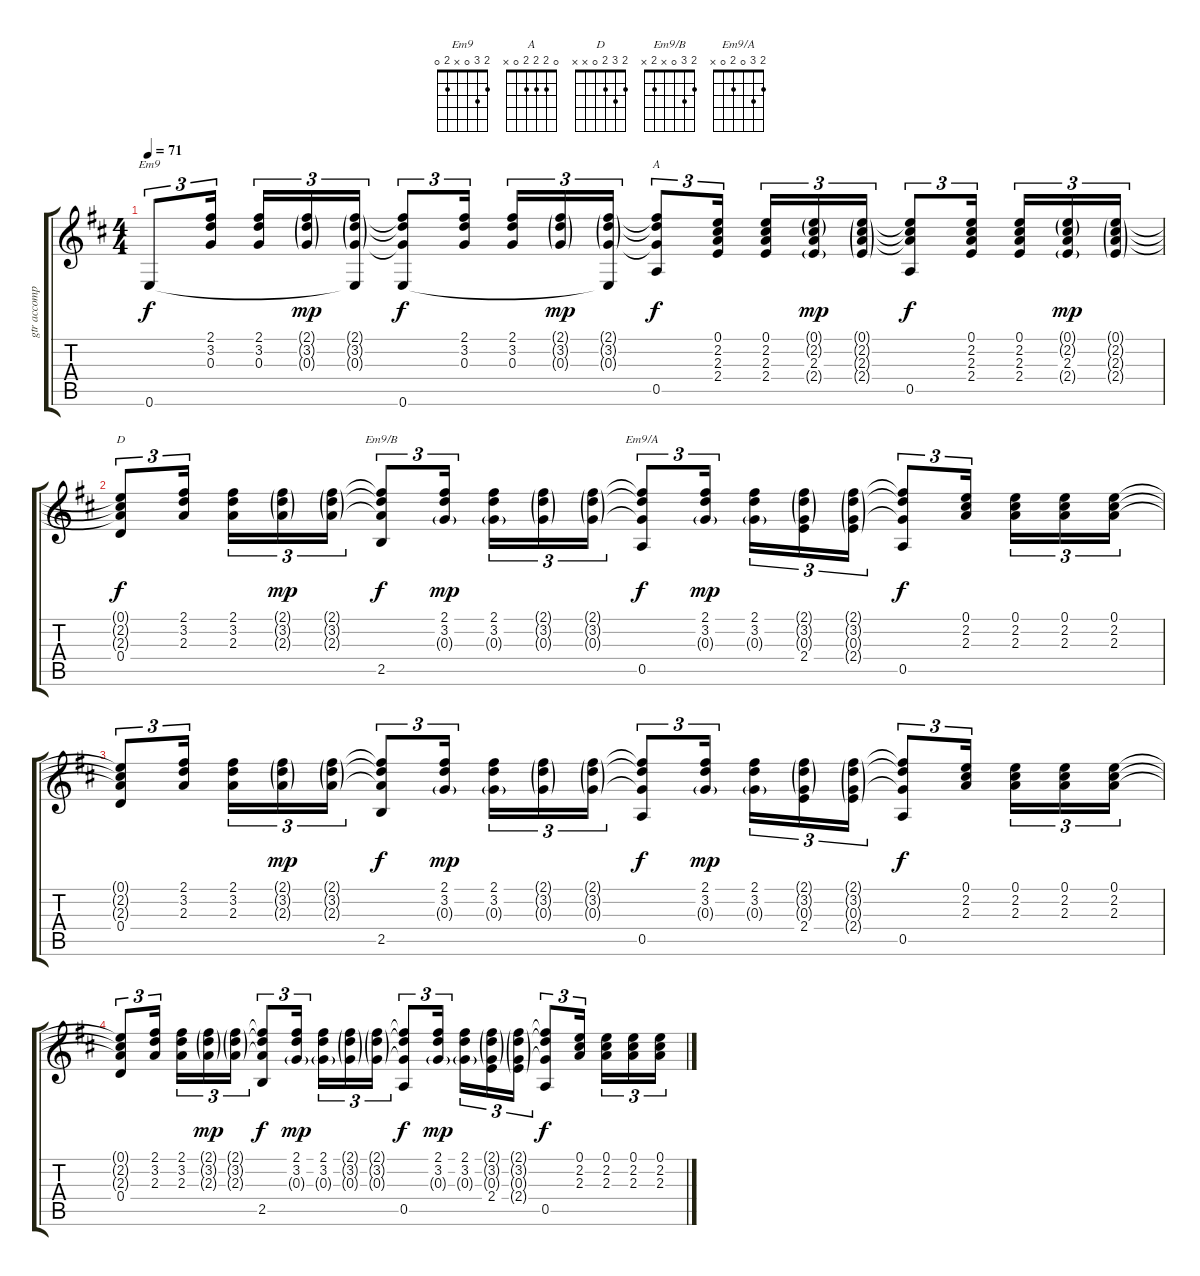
\track ("gtr accompagnement" "gtr accomp") {instrument acousticguitarnylon}
\staff {score tabs}
\tuning (E4 B3 G3 D3 A2 E2) {hide}
\chord ("Em9" 2 3 0 x 2 0)
\chord ("A" 0 2 2 2 0 x)
\chord ("D" 2 3 2 0 x x)
\chord ("Em9/B" 2 3 0 x 2 x)
\chord ("Em9/A" 2 3 0 2 0 x)
\ts (4 4)
\tempo 71
\clef g2
\ks d
0.6.8{tu (3 2) ch "Em9" dy f} (2.1 3.2 0.3).16{tu (3 2)} (2.1 3.2 0.3).16{tu (3 2)} (2.1{g} 3.2{g} 0.3{g}).16{tu (3 2) dy mp} (2.1{g} 3.2{g} 0.3{g} 0.6{t}).16{tu (3 2)} (2.1{t} 3.2{t} 0.3{t} 0.6).8{tu (3 2) dy f} (2.1 3.2 0.3).16{tu (3 2)} (2.1 3.2 0.3).16{tu (3 2)} (2.1{g} 3.2{g} 0.3{g}).16{tu (3 2) dy mp} (2.1{g} 3.2{g} 0.3{g} 0.6{t}).16{tu (3 2)} (2.1{t} 3.2{t} 0.3{t} 0.5).8{tu (3 2) ch "A" dy f} (0.1 2.2 2.3 2.4).16{tu (3 2)} (0.1 2.2 2.3 2.4).16{tu (3 2)} (0.1{g} 2.2{g} 2.3 2.4{g}).16{tu (3 2) dy mp} (0.1{g} 2.2{g} 2.3{g} 2.4{g}).16{tu (3 2)} (0.1{t} 2.2{t} 2.3{t} 0.5).8{tu (3 2) dy f} (0.1 2.2 2.3 2.4).16{tu (3 2)} (0.1 2.2 2.3 2.4).16{tu (3 2)} (0.1{g} 2.2{g} 2.3 2.4{g}).16{tu (3 2) dy mp} (0.1{g} 2.2{g} 2.3{g} 2.4{g}).16{tu (3 2)} |
(0.1{t} 2.2{t} 2.3{t} 0.4).8{tu (3 2) ch "D" dy f} (2.1 3.2 2.3).16{tu (3 2)} (2.1 3.2 2.3).16{tu (3 2)} (2.1{g} 3.2{g} 2.3{g}).16{tu (3 2) dy mp} (2.1{g} 3.2{g} 2.3{g}).16{tu (3 2)} (2.1{t} 3.2{t} 2.3{t} 2.5).8{tu (3 2) ch "Em9/B" dy f} (2.1 3.2 0.3{g}).16{tu (3 2) dy mp} (2.1 3.2 0.3{g}).16{tu (3 2)} (2.1{g} 3.2{g} 0.3{g}).16{tu (3 2)} (2.1{g} 3.2{g} 0.3{g}).16{tu (3 2)} (2.1{t} 3.2{t} 0.3{t} 0.5).8{tu (3 2) ch "Em9/A" dy f} (2.1 3.2 0.3{g}).16{tu (3 2) dy mp} (2.1 3.2 0.3{g}).16{tu (3 2)} (2.1{g} 3.2{g} 0.3{g} 2.4).16{tu (3 2)} (2.1{g} 3.2{g} 0.3{g} 2.4{g}).16{tu (3 2)} (2.1{t} 3.2{t} 0.3{t} 0.5).8{tu (3 2) dy f} (0.1 2.2 2.3).16{tu (3 2)} (0.1 2.2 2.3).16{tu (3 2)} (0.1 2.2 2.3).16{tu (3 2)} (0.1 2.2 2.3).16{tu (3 2)} |
(0.1{t} 2.2{t} 2.3{t} 0.4).8{tu (3 2)} (2.1 3.2 2.3).16{tu (3 2)} (2.1 3.2 2.3).16{tu (3 2)} (2.1{g} 3.2{g} 2.3{g}).16{tu (3 2) dy mp} (2.1{g} 3.2{g} 2.3{g}).16{tu (3 2)} (2.1{t} 3.2{t} 2.3{t} 2.5).8{tu (3 2) dy f} (2.1 3.2 0.3{g}).16{tu (3 2) dy mp} (2.1 3.2 0.3{g}).16{tu (3 2)} (2.1{g} 3.2{g} 0.3{g}).16{tu (3 2)} (2.1{g} 3.2{g} 0.3{g}).16{tu (3 2)} (2.1{t} 3.2{t} 0.3{t} 0.5).8{tu (3 2) dy f} (2.1 3.2 0.3{g}).16{tu (3 2) dy mp} (2.1 3.2 0.3{g}).16{tu (3 2)} (2.1{g} 3.2{g} 0.3{g} 2.4).16{tu (3 2)} (2.1{g} 3.2{g} 0.3{g} 2.4{g}).16{tu (3 2)} (2.1{t} 3.2{t} 0.3{t} 0.5).8{tu (3 2) dy f} (0.1 2.2 2.3).16{tu (3 2)} (0.1 2.2 2.3).16{tu (3 2)} (0.1 2.2 2.3).16{tu (3 2)} (0.1 2.2 2.3).16{tu (3 2)} |
(0.1{t} 2.2{t} 2.3{t} 0.4).8{tu (3 2)} (2.1 3.2 2.3).16{tu (3 2)} (2.1 3.2 2.3).16{tu (3 2)} (2.1{g} 3.2{g} 2.3{g}).16{tu (3 2) dy mp} (2.1{g} 3.2{g} 2.3{g}).16{tu (3 2)} (2.1{t} 3.2{t} 2.3{t} 2.5).8{tu (3 2) dy f} (2.1 3.2 0.3{g}).16{tu (3 2) dy mp} (2.1 3.2 0.3{g}).16{tu (3 2)} (2.1{g} 3.2{g} 0.3{g}).16{tu (3 2)} (2.1{g} 3.2{g} 0.3{g}).16{tu (3 2)} (2.1{t} 3.2{t} 0.3{t} 0.5).8{tu (3 2) dy f} (2.1 3.2 0.3{g}).16{tu (3 2) dy mp} (2.1 3.2 0.3{g}).16{tu (3 2)} (2.1{g} 3.2{g} 0.3{g} 2.4).16{tu (3 2)} (2.1{g} 3.2{g} 0.3{g} 2.4{g}).16{tu (3 2)} (2.1{t} 3.2{t} 0.3{t} 0.5).8{tu (3 2) dy f} (0.1 2.2 2.3).16{tu (3 2)} (0.1 2.2 2.3).16{tu (3 2)} (0.1 2.2 2.3).16{tu (3 2)} (0.1 2.2 2.3).16{tu (3 2)}
